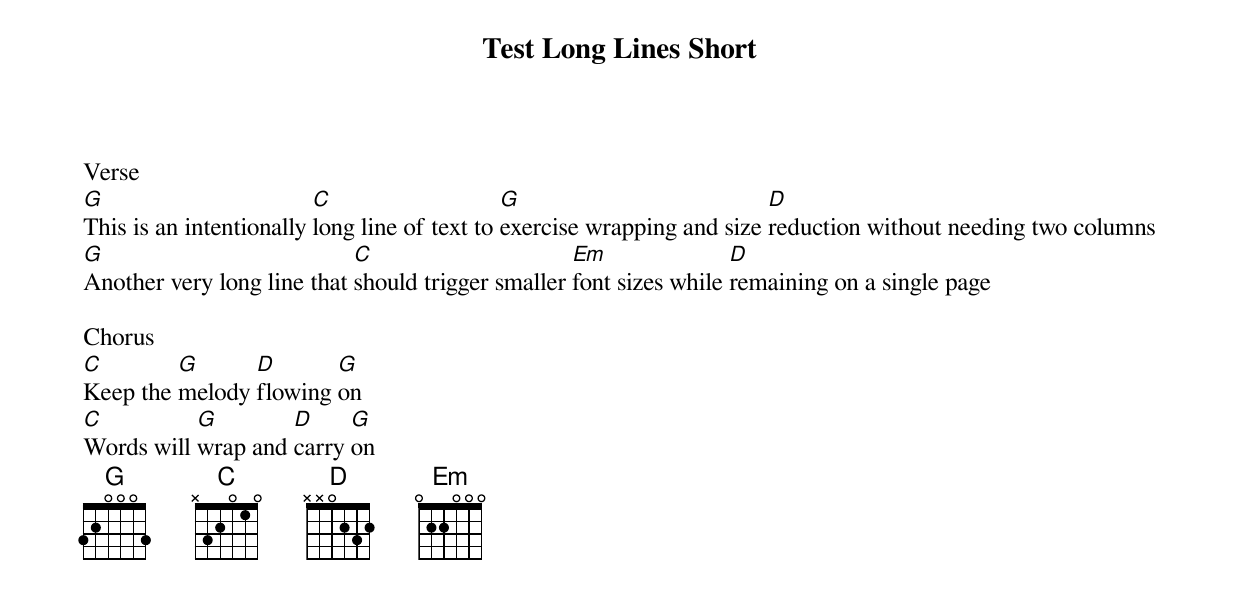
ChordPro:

{title: Test Long Lines Short}
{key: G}
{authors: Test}
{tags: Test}

Verse
[G]This is an intentionally [C]long line of text to [G]exercise wrapping and size [D]reduction without needing two columns
[G]Another very long line that [C]should trigger smaller [Em]font sizes while [D]remaining on a single page

Chorus
[C]Keep the [G]melody [D]flowing [G]on
[C]Words will [G]wrap and [D]carry [G]on
